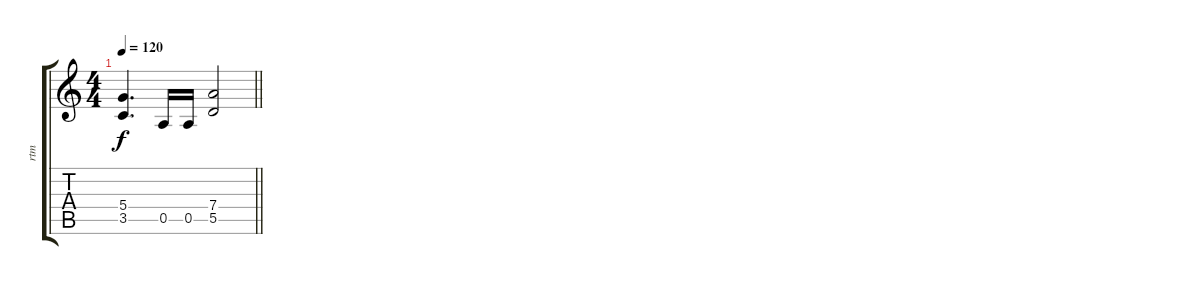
\track ("rtm" "rtm") {instrument distortionguitar}
\staff {score tabs}
\tuning (E4 B3 G3 D3 A2 D2) {hide}
\ts (4 4)
\tempo 120
\clef g2
\barLineRight lightlight
\ks c
(5.4 3.5).4{d dy f} 0.5.16 0.5.16 (7.4 5.5).2
